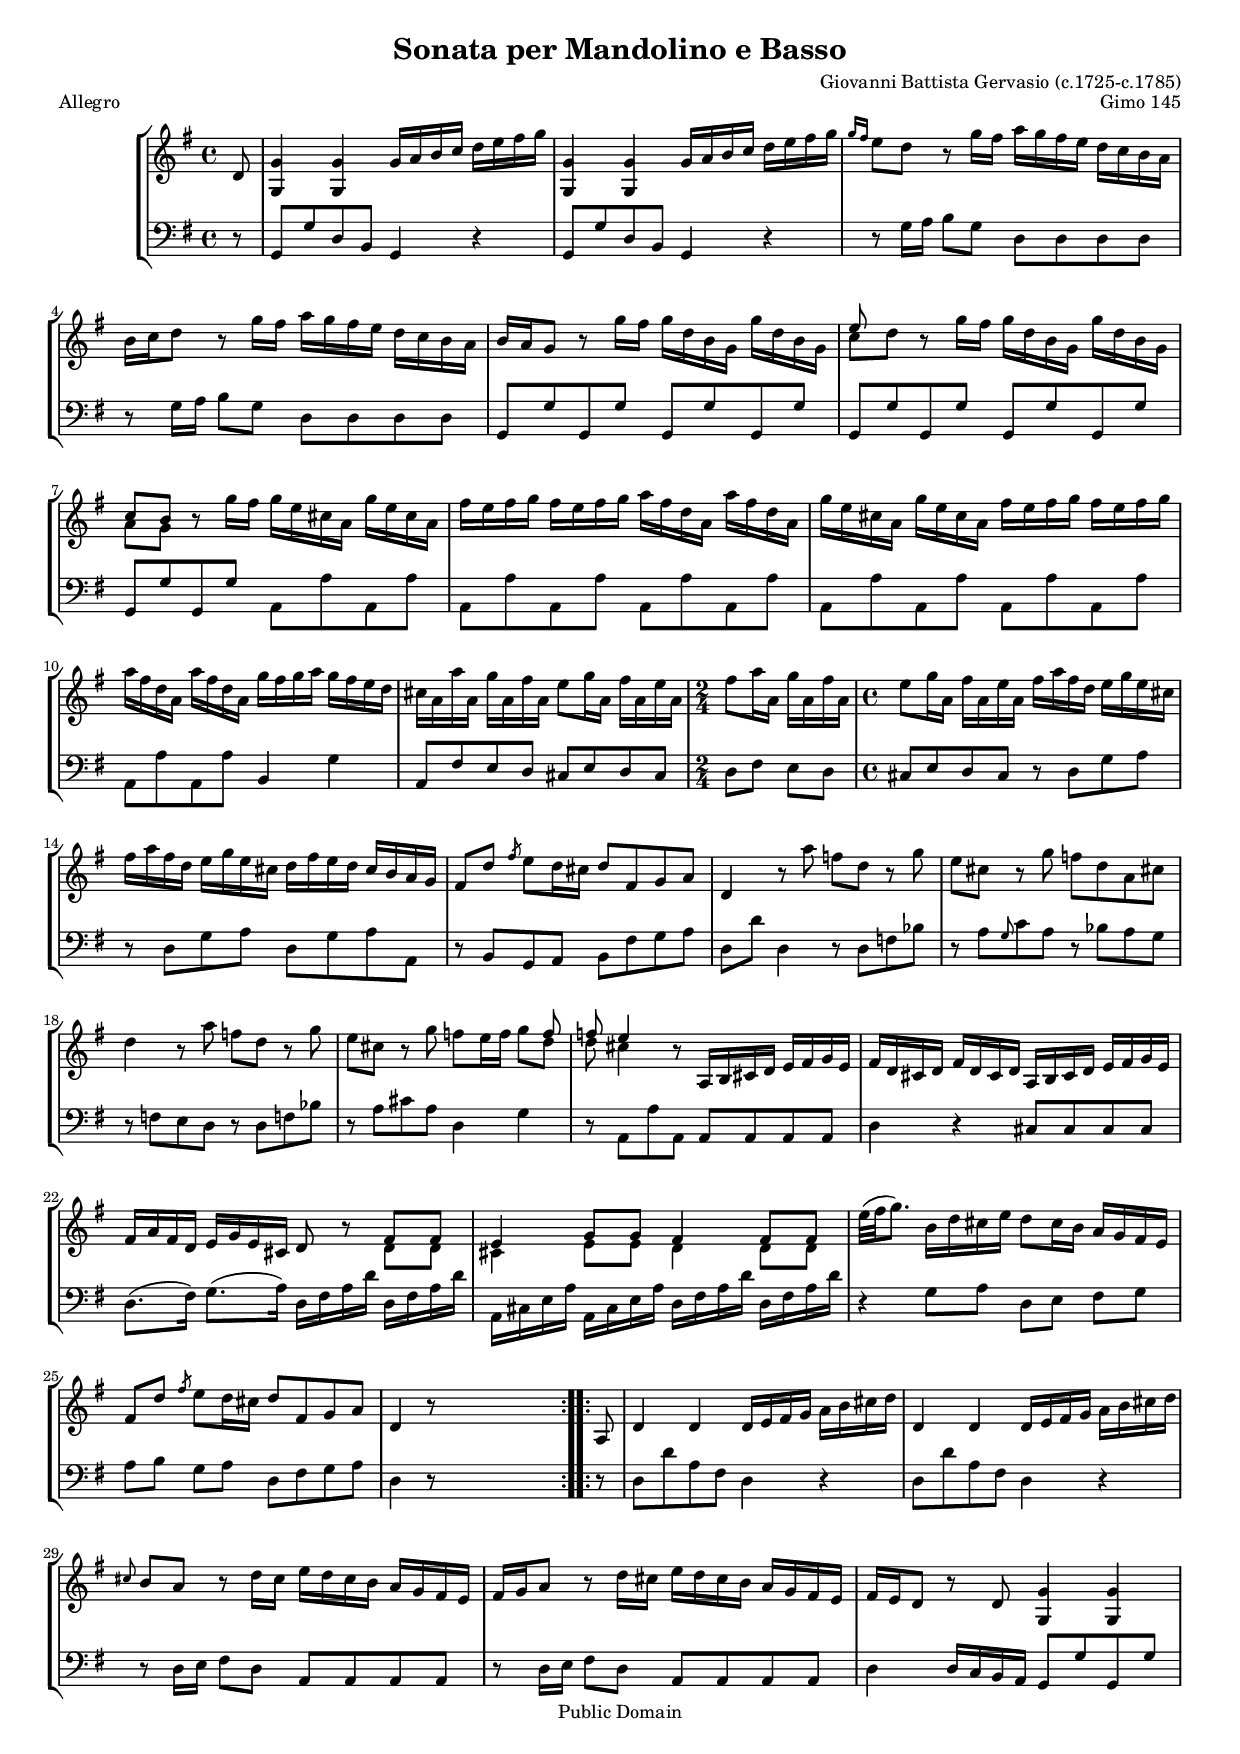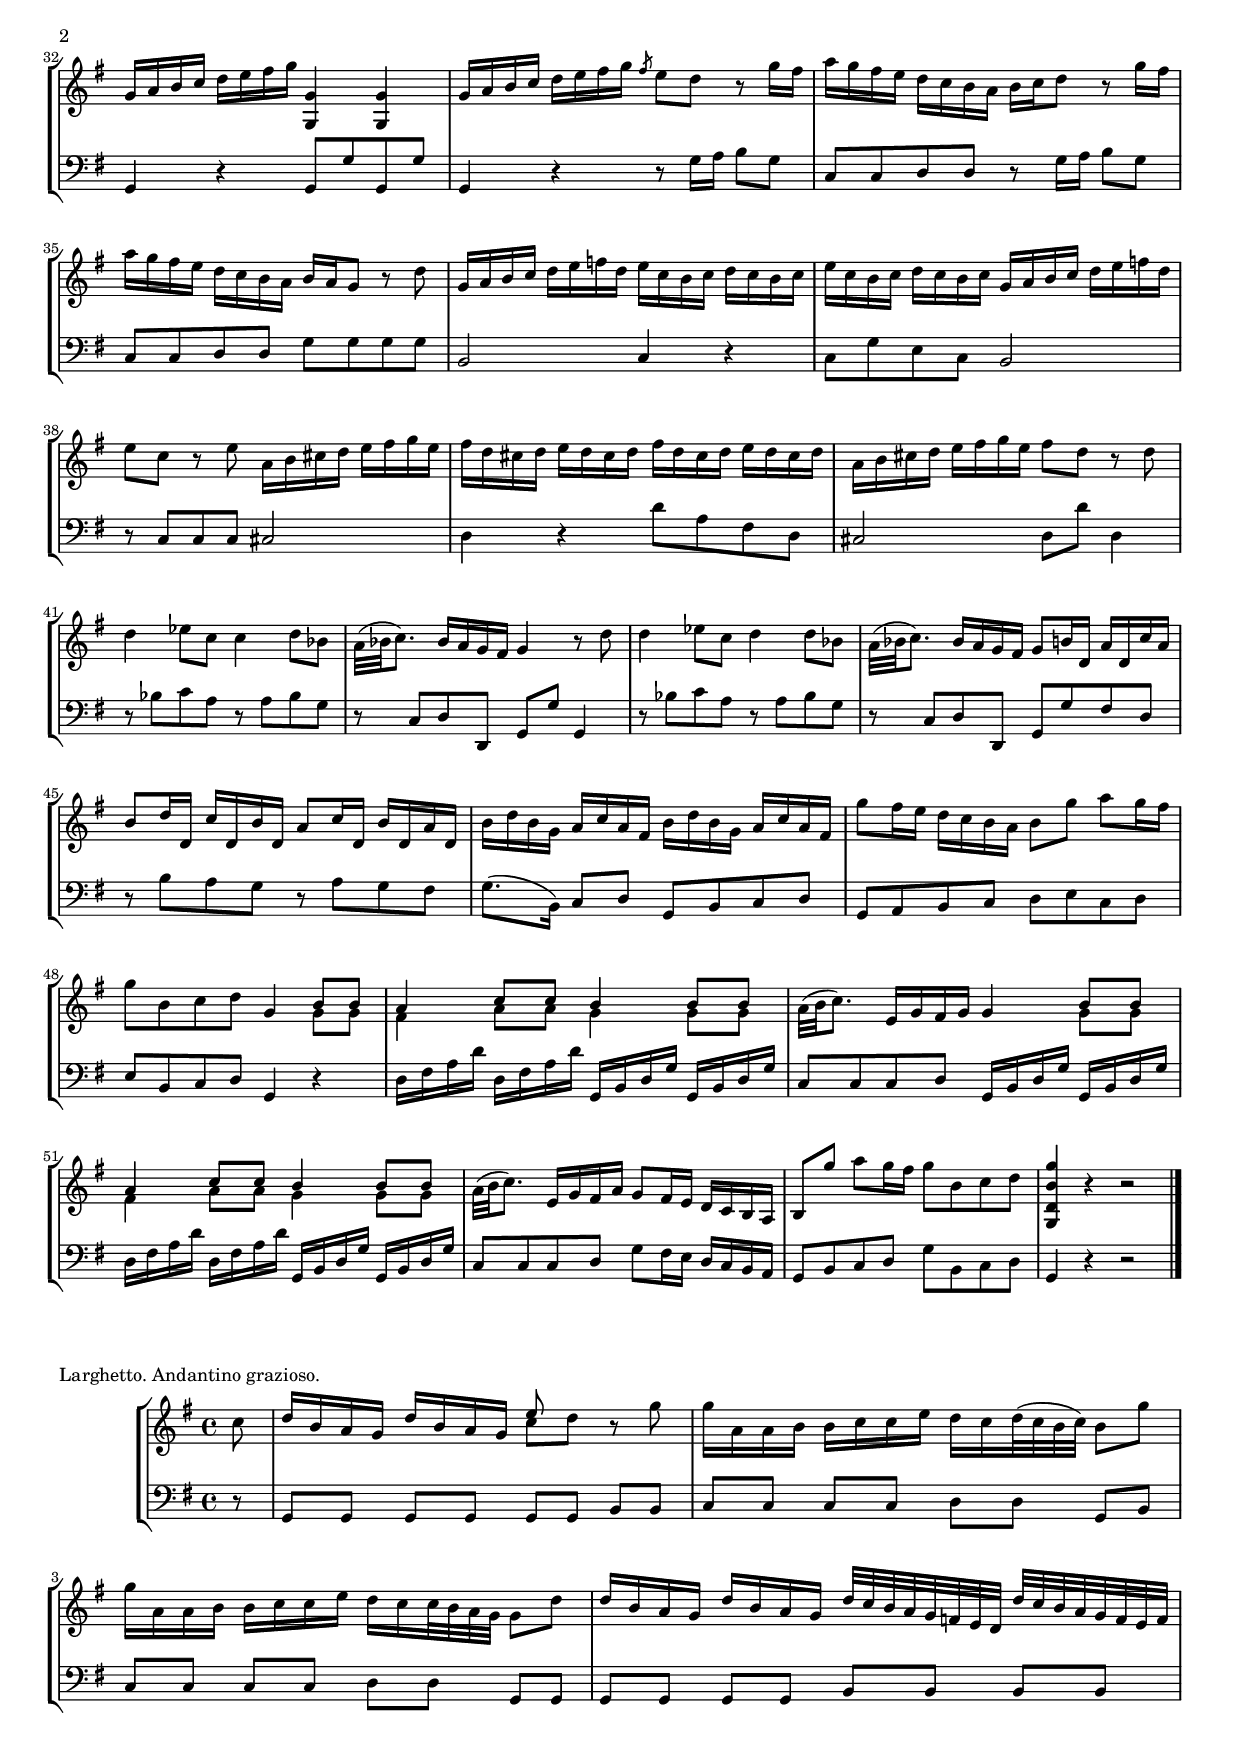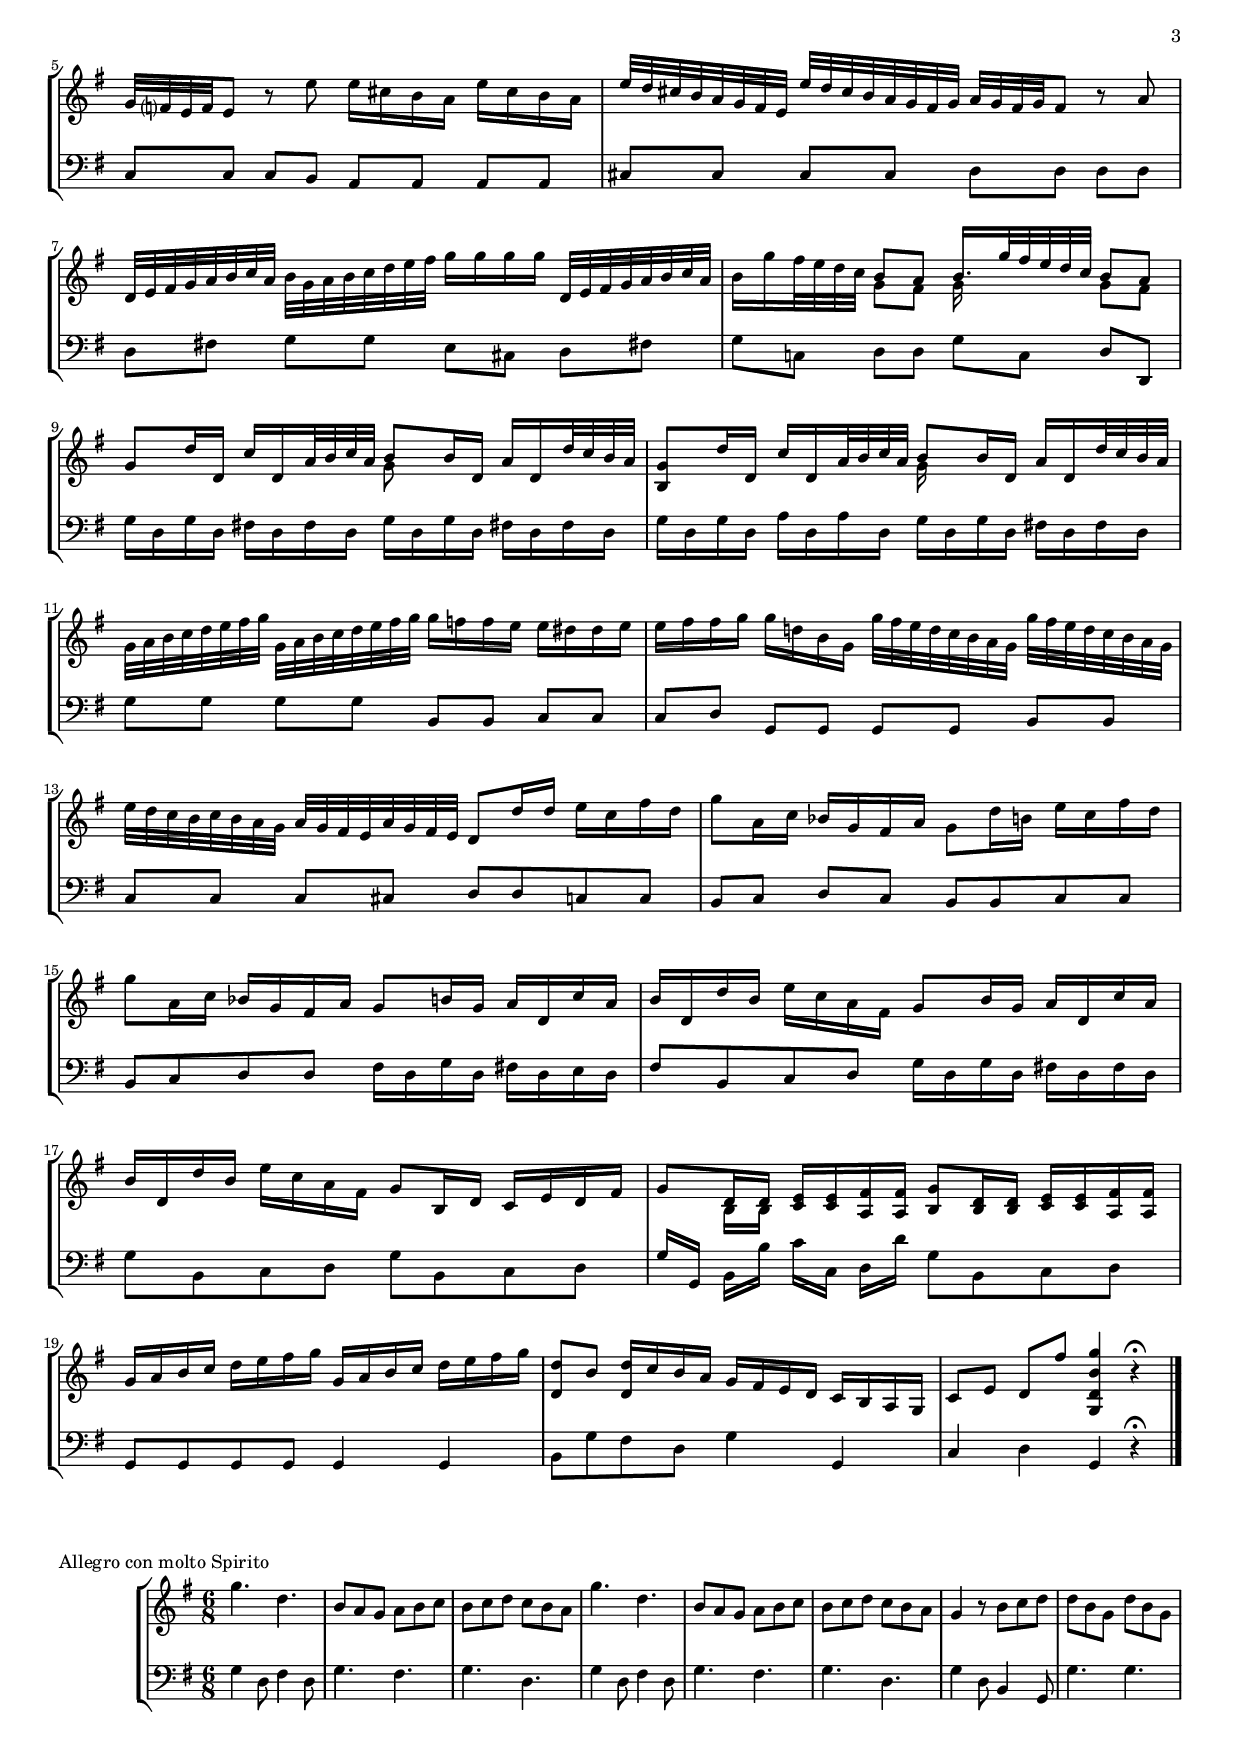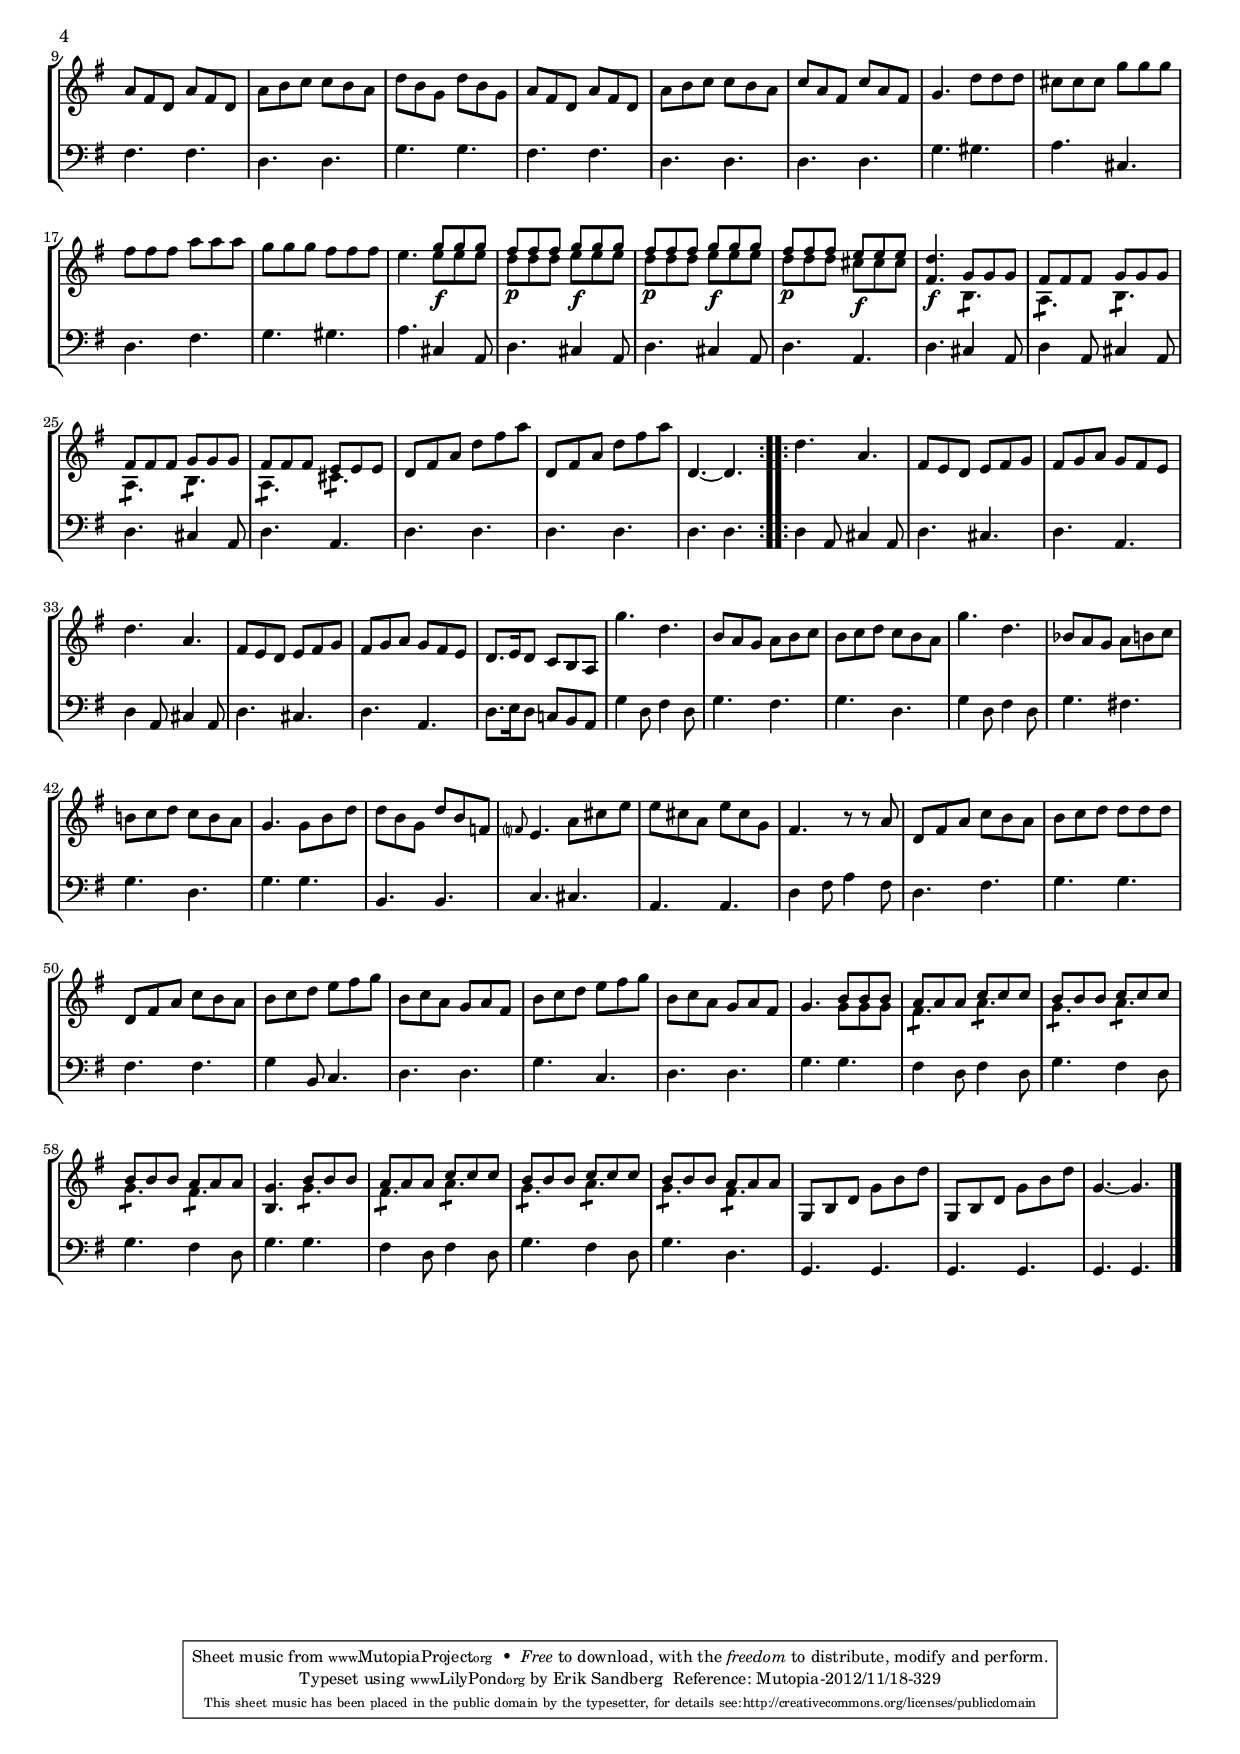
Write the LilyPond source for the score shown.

\version "2.16.0"

Instrument = ""
\version "2.16.0"

\header {
  title = "Sonata per Mandolino e Basso"
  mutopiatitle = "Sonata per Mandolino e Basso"
  composer = "Giovanni Battista Gervasio (c.1725-c.1785)"
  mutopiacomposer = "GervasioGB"
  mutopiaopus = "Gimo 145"
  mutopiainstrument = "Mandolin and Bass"
  date = "c.1760"
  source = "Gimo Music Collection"
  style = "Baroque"
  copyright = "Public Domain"
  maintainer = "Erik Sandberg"
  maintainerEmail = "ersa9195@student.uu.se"
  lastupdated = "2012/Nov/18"
  instrument = \Instrument

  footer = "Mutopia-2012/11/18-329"
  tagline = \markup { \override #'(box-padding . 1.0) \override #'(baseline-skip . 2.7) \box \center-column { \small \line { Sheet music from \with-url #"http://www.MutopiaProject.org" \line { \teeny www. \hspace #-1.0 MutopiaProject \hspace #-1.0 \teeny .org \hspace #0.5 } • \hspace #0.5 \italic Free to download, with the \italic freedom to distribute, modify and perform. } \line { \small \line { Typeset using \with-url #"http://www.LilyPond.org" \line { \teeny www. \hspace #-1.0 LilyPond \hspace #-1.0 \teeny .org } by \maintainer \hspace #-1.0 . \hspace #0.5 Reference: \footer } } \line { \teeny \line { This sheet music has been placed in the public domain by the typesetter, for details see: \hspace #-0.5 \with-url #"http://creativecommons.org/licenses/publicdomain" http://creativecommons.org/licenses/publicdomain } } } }
}

#(set-global-staff-size 16)

\version "2.16.0"

IMand =  \relative c' {
  \clef "treble"
  \time 4/4
  \key g\major

  \repeat "volta" 2 {
  \partial 8 d8 |
  <g g,>4 <g g,> g16 a b c d e fis g |
  <g, g,>4 <g g,> g16 a b c d e fis g |
  %3
  \grace { g16[ fis] } e8 d r g16 fis a g fis e d c b a |
  b c d8 r g16 fis a g fis e d c b a |
  %5
  b a g8 r g'16 fis g d b g g' d b g |
  <<e'8 \\ { c[ d]}>> r g16 fis g d b g g' d b g |
  <<{ c8[ b]} \\ { a[ g]}>> r g'16 fis g e cis a g' e cis a |
  %8
  fis' e fis g fis e fis g a fis d a a' fis d a |
  %9 Note: In [145], this bar is only 1/2 long, and subsequent bar lines are out of sync.
  g' e cis a g' e cis a fis' e fis g fis e fis g |
  a fis d a a' fis d a g' fis g a g fis e d |
  %11
  cis a a' a, g' a, fis' a, e'8 g16 a, fis' a, e' a, |
  %12 Note: In [146], this bar is only 1/2 long, and subsequent bar lines are out of sync.
  %After this bar, [145] and [146] have the same bar lines.
  \time 2/4 fis'8 a16 a, g' a, fis' a, | \time 4/4
  e'8 g16 a, fis' a, e' a, fis' a fis d e g e cis |
  %14
  fis a fis d e g e cis d fis e d cis b a g |
  fis8 d' \slashedGrace fis8 e8 d16 cis d8 fis, g a |
  d,4 r8 a''8 f d r g | e cis r g' f d a cis! |
  %18
  d4 r8 a' f d r g | e cis r g' f e16 f <<{s8 f} \\ {g d}>> |
  %20
  <<{f e4} \\ {d8 cis4}>> r8 a,16 b cis d e fis g e |
  fis d cis d fis d cis d a b cis d e fis g e |
  fis a fis d e g e cis d8 r <<{fis fis} \\ {d d}>> |
  %23
  <<{e4 g8 g fis4 fis8 fis} \\ {cis4 e8 e d4 d8 d}>> |
  e'32( fis  g8.) b,16 d cis e d8 cis16 b a g fis e |
  %25
  fis8 d' \slashedGrace fis8 e8 d16 cis d8 fis, g a |
  %26 Note: This bar is only 1/2 long, so after this the bar lines are synchronised again.
  d,4 r8 s2
  }
 
  \repeat "volta" 2 {
  a8
  %27
  d4 d d16 e fis g a b cis d | d,4 d d16 e fis g a b cis d |
  %29
  \grace cis8 b8 a r d16 cis e d cis b a g fis e |
  fis g a8 r d16 cis e d cis b a g fis e |
  fis e d8 r d <g g,>4 <g g,> | g16 a b c d e fis g <g, g,>4 <g g,> |
  %33
  g16 a b c d e fis g \slashedGrace fis8 e8 d r g16 fis |
  a g fis e d c b a b c d8 r g16 fis | a g fis e d c b a b a g8 r d' |
  %36
  g,16 a b c d e f d e c b c d c b c | e c b c d c b c g a b c d e f d |
  %38
  e8 c r e a,16 b cis d e fis g e | 
  fis d cis d e d cis d fis d cis d e d cis d |
  a b cis d e fis g e fis8 d r d | d4 es8 c c4 d8 bes |
  %42
  a32( bes  c8.) bes16 a g fis g4 r8 d'8 | d4 es8 c d4 d8 bes |
  a32( bes  c8.) bes16 a g fis g8 b16 d, a' d, c' a | 
  %45
  b8 d16 d, c' d, b' d, a'8 c16 d, b' d, a' d, |
  b' d b g a c a fis b d b g a c a fis | g'8 fis16 e d c b a b8 g' a g16 fis |
  %48
  g8 b, c d g,4 <<{b8 b} \\ {g g}>> | <<{a4 c8 c b4 b8 b} \\ {fis4 a8 a g4 g8 g}>> |
  a32( b  c8.) e,16 g fis g g4 <<{b8 b} \\ {g g}>> | <<{a4 c8 c b4 b8 b} \\ {fis4 a8 a g4 g8 g}>> | 
  %52
  a32( b  c8.) e,16 g fis a g8 fis16 e d c b a |
  b8 g''8 a g16 fis g8 b, c d | <g b, d, g,>4 r r2 \bar "|."
  }
}

\version "2.16.0"

IIMand =  \relative c'' {
  \clef "treble"
  \time 4/4
  \key g\major

  \partial 8 c8 |
  d16 b a g d' b a g <<e'8 \\ { c[ d]}>> r g |
  g16 a, a b b c c e  d[ c d32( c b  c)] b8 g' |
  %3
  g16 a, a b b c c e  d[ c c32 b a g] g8 d' |
  d16 b a g d' b a g  d'32[ c b a g f e d]  d'[ c b a g f e f] |
  % one edition:...e16 c!  b a e' c   b a 
  g f? e f e8 r e' e16 cis b a e' cis b a |
  %6
   e'32[ d cis b a g fis e]  e'[ d cis b a g fis g]  a[ g fis g fis8] r a |
   d,32[ e fis g a b c a]  b[ g a b c d e fis] g16 g g g  d,32[ e fis g a b c a] |
   b16[ g' fis32 e d c] <<{b8 a} \\ {g fis}>> <<{ b16.[ g'32 fis e d c]} \\ g16>>
    <<{b8 a} \\ {g fis}>> |
  %9
   g8[ d'16 d,]  c'[ d, a'32 b c a] <<{ b8[ b16 d,]} \\ g8>>
     a16[ d, d'32 c b a] |
  <g b,>8[ d'16 d,]  c'[ d, a'32 b c a] <<{ b8[ b16 d,]} \\ g16>>
     a16[ d, d'32 c b a] |
   g[ a b c d e fis g]  g,[ a b c d e fis g] g16 f f e e dis dis e |
  %12
  e fis fis g g d! b g  g'32[ fis e d c b a g]  g'[ fis e d c b a g] |
   e'[ d c b c b a g]  a[ g fis e a g fis e] d8 d'16 d e c fis d |
  g8 a,16 c bes g fis a g8 d'16 b e c fis d |
  %15
  g8 a,16 c bes g fis a g8 b16 g a d, c' a |
  b d, d' b e c a fis g8 b16 g a d, c' a |
  b d, d' b e c a fis g8 b,16 d c e d fis |
  %18
  <<{g8 d16 d} \\ {s8 b16 b}>> <e c> <e c> <fis a,> <fis a,> <g b,>8
    <d b>16 <d b> <e c> <e c> <fis a,> <fis a,> |
  g a b c d e fis g g, a b c d e fis g | 
  <d d,>8 b <d d,>16 c b a g fis e d c b a g |
  %21
  c8 e d fis' <g b, d, g,>4 r4^\fermata \bar "|."
}

\version "2.16.0"

IIIMand =  \relative c''' {
  \clef "treble"
  \time 6/8
  \key g\major
  
  \repeat "volta" 2 {
  g4. d | b8 a g a b c | b c d c b a | g'4. d | b8 a g a b c |
  %6
  b c d c b a | g4 r8 b c d | d b g d' b g | a fis d a' fis d |
  %10 
  a' b c c b a | d b g d' b g | a fis d a' fis d | a' b c c b a |
  %14
  c a fis c' a fis | g4. d'8 d d | cis cis cis g' g g |

  %17
  fis fis fis a a a | g g g fis fis fis | e4. <<{g8\f g g} \\ {e e e}>> |
  %20
  <<{fis\p fis fis g\f g g} \\ {d d d e e e}>> |
  <<{fis\p fis fis g\f g g} \\ {d d d e e e}>> |
  <<{fis\p fis fis e\f e e} \\ {d d d cis cis cis}>> |
  %23
  <d fis,>4.\f <<{g,8 g g} \\ b,4.:8>> | <<{fis'8 fis fis g g g} \\ {a,4.:8 b:}>> |
  <<{fis'8 fis fis g g g} \\ {a,4.:8 b:}>> | <<{fis'8 fis fis e e e} \\ {a,4.:8 cis:}>> |
  %27
  d8 fis a d fis a | d,, fis a d fis a | d,,4. ~ d
  }

  \repeat "volta" 2 {
  %30
  d'4. a4. | fis8 e d e fis g | fis g a g fis e | d'4. a | fis8 e d e fis g |
  %35
  fis g a g fis e | d8. e16 d8 c b a | g''4. d | b8 a g a b c | b c d c b a |
  %40
  g'4. d | bes8 a g a b c | b! c d c b a | g4. g8 b d | d b g d' b f |
  %45
  \grace f?8 e4. a8 cis e | e cis a e' cis g | fis4. r8 r a | d, fis a c b a |
  %49
  b c d d d d | d, fis a c b a | b c d e fis g | b, c a g a fis |
  %53
  b c d e fis g | b, c a g a fis | g4. <<{b8 b b} \\ {g g g}>> |
  <<{a8 a a c c c} \\ {fis,4.:8 a:}>> |
  %57
  <<{b8 b b c c c} \\ {g4.:8 a:}>> | <<{b8 b b a a a} \\ {g4.:8 fis:}>> |
  <g b,>4. <<{b8 b b} \\ g4.:8>> | <<{a8 a a c c c} \\ {fis,4.:8 a:}>> |
  <<{b8 b b c c c} \\ {g4.:8 a:}>> | <<{b8 b b a a a} \\ {g4.:8 fis:}>> |
  %63
  g,8 b d g b d | g,, b d g b d | g,4. ~ g \bar "|."
  }
}

\version "2.16.0"

IBasso =  \relative c {
  \clef "bass"
  \time 4/4
  \key g\major

  \repeat "volta" 2 {
  \partial 8 r8
  g g' d b g4 r | g8 g' d b g4 r |
  %3
  r8 g'16 a b8 g d d d d | r8 g16 a b8 g d d d d |
  g, g' g, g' g, g' g, g' | g, g' g, g' g, g' g, g' |
  %7
  g, g' g, g' a, a' a, a' | a, a' a, a' a, a' a, a' |
  a, a' a, a' a, a' a, a' | a, a' a, a' b,4 g' |
  %11
  a,8 fis' e d cis e d cis | \time 2/4 d fis e d |
  \time 4/4 cis e d cis r d g a | r d, g a d, g a a, |
  %15
  r b g a b fis' g a | d, d' d,4 r8 d f bes |
  r a \grace g c a r bes a g | r f e d r d f! bes | r a cis a d,4 g |
  %20
  r8 a, a' a, a a a a | 
    % NOTE: c! c c c according to one edition
    d4 r cis8 cis cis cis |
  d8.(  fis16) g8.(  a16) d, fis a d d, fis a d |
  %23
  a, cis e a a, cis e a d, fis a d d, fis a d |
  r4  g,8[ a]  d,[ e]  fis[ g] |  a[ b]  g[ a]  d,[ fis g a] | d,4 r8 s2
  }

  \repeat "volta" 2 {
  r8
  %27
  d d' a fis d4 r | d8 d' a fis d4 r | r8 d16 e fis8 d a a a a | 
  %30
  r8 d16 e fis8 d a a a a | d4 d16 c b a g8 g' g, g' |
  g,4 r g8 g' g, g' | g,4 r r8 g'16 a b8 g | c, c d d r g16 a b8 g |
  %35
  c, c d d g g g g | b,2 c4 r | c8 g' e c b2 |
  r8 c c c cis2 | d4 r d'8 a fis d | cis2 d8 d' d,4 |
  %41
  r8 bes' c a r a bes g | r c, d d, g g' g,4 | 
  r8 bes' c a r a bes g | r c, d d, g g' fis d |
  %45
  r b' a g r a g fis | g8.(  b,16) c8 d g, b c d |
  g, a b c d e c d | e b c d g,4 r |
  %49
  d'16 fis a d d, fis a d g,, b d g g, b d g | c,8 c c d g,16 b d g g, b d g |
  d16 fis a d d, fis a d g,, b d g g, b d g | c,8 c c d g fis16 e d c b a |
  %53
  g8 b c d g b, c d | g,4 r r2 \bar "|."
  }
}

\version "2.16.0"

IIBasso =  \relative c {
  \clef "bass"
  \time 4/4
  \key g\major

  % end beams on quarters by default
  \set Timing.beamExceptions =
    #'( (end . (
      ((1 . 8) . (2 2 2 2))
    )))

  \partial 8 r8 |
  g g g g g g b b | c c c c d d g, b | c c c c d d g, g |
  %4
  g g g g b b b b | c c c b a a a a | cis cis cis cis d d d d |
  %7
  d fis! g g e cis d fis! | g c,! d d g c, d d, |
  g'16 d g d fis! d fis d g d g d fis! d fis d |
  %10
  g16 d g d a' d, a' d, g d g d fis! d fis d |
  g8 g g g b, b c c | c d g, g g g b b | c c c cis  d[ d c c] |
  %14
  b c d c  b[ b c c] |  b[ c d d] fis16 d g d fis! d e d |
   fis8[ b, c d] g16 d g d fis! d fis d |  g8[ b, c d]  g[ b, c d] |
  %18
   g16[ g,]  b[ b']  c[ c,]  d[ d']  g,8[ b, c d] |  g,[ g g g] g4 g |  b8[ g' fis d] g4 g, |
  %21
  c4 d g, r4^\fermata \bar "|."
}

\version "2.16.0"

IIIBasso =  \relative c' {
  \clef "bass"
  \time 6/8
  \key g\major
  
  \repeat "volta" 2 {
  g4 d8 fis4 d8 | g4. fis | g d | g4 d8 fis4 d8 | g4. fis | g d | g4 d8 b4 g8 |
  %8
  g'4. g | fis fis | d d | g g | fis fis | d d | d d | g gis | a cis, |
  %17
  d fis | g gis | a cis,4 a8 | d4. cis4 a8 | d4. cis4 a8 | d4. a | d cis4 a8 |
  %24
  d4 a8 cis4 a8 | d4. cis4 a8 | d4. a | d d | d d | d d |
  }

  \repeat "volta" 2 {
  %30
  d4 a8 cis4 a8 | d4. cis | d a | d4 a8 cis4 a8 | d4. cis | d a |
  %36
  d8. e16 d8 c! b a | g'4 d8 fis4 d8 | g4. fis | g d | g4 d8 fis4 d8 | g4. fis! |
  %42
  g d | g g | b, b | c cis | a a | d4 fis8 a4 fis8 | d4. fis | g g | fis fis |
  %51
  g4 b,8 c4. | d d | g c, | d d | g g | fis4 d8 fis4 d8 | g4. fis4 d8 |
  %58
  g4. fis4 d8 | g4. g | fis4 d8 fis4 d8 | g4. fis4 d8 | g4. d | g, g | g g |
  %65
  g g \bar "|."
  }
}



\score {
  \context StaffGroup <<
    \context Staff = Mand \IMand
    \context Staff = Basso \IBasso
  >>
  \header {piece = "Allegro" opus="Gimo 145"}
  \layout {}
  
  \midi {
    \tempo 4 = 100
    }


}

\score {
  \context StaffGroup <<
    \context Staff = Mand \IIMand
    \context Staff = Basso \IIBasso
  >>
  \header {piece = "Larghetto. Andantino grazioso."}
  \layout {}
  
  \midi {
    \tempo 4 = 80
    }


}

\score {
  \context StaffGroup <<
    \context Staff = Mand \IIIMand
    \context Staff = Basso \IIIBasso
  >>
  \header {piece = "Allegro con molto Spirito"}
  \layout {}
  
  \midi {
    \tempo 4 = 140
    }


}
